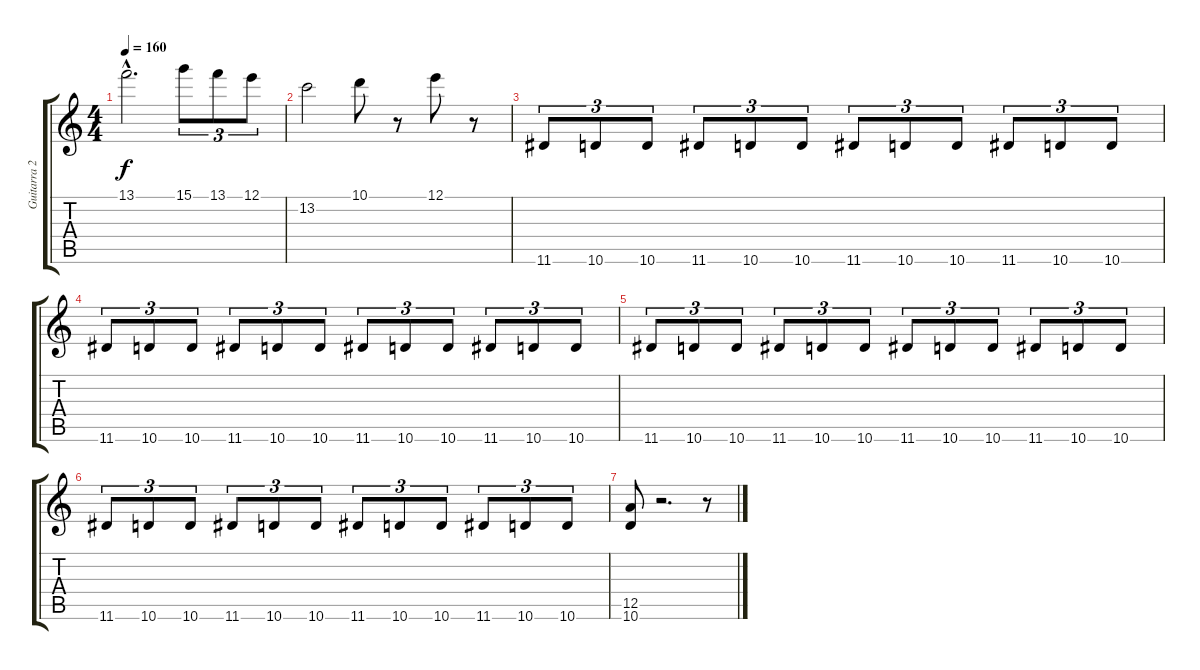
\track ("Guitarra 2" "Guitarra 2") {instrument overdrivenguitar}
\staff {score tabs}
\tuning (E4 B3 G3 D3 A2 E2) {hide}
\ts (4 4)
\tempo 160
\clef g2
\ks c
13.1{hac}.2{d dy f} 15.1.8{tu (3 2)} 13.1.8{tu (3 2)} 12.1.8{tu (3 2)} |
13.2.2 10.1.8 r.8 12.1.8 r.8 |
11.6.8{tu (3 2)} 10.6.8{tu (3 2)} 10.6.8{tu (3 2)} 11.6.8{tu (3 2)} 10.6.8{tu (3 2)} 10.6.8{tu (3 2)} 11.6.8{tu (3 2)} 10.6.8{tu (3 2)} 10.6.8{tu (3 2)} 11.6.8{tu (3 2)} 10.6.8{tu (3 2)} 10.6.8{tu (3 2)} |
11.6.8{tu (3 2)} 10.6.8{tu (3 2)} 10.6.8{tu (3 2)} 11.6.8{tu (3 2)} 10.6.8{tu (3 2)} 10.6.8{tu (3 2)} 11.6.8{tu (3 2)} 10.6.8{tu (3 2)} 10.6.8{tu (3 2)} 11.6.8{tu (3 2)} 10.6.8{tu (3 2)} 10.6.8{tu (3 2)} |
11.6.8{tu (3 2)} 10.6.8{tu (3 2)} 10.6.8{tu (3 2)} 11.6.8{tu (3 2)} 10.6.8{tu (3 2)} 10.6.8{tu (3 2)} 11.6.8{tu (3 2)} 10.6.8{tu (3 2)} 10.6.8{tu (3 2)} 11.6.8{tu (3 2)} 10.6.8{tu (3 2)} 10.6.8{tu (3 2)} |
11.6.8{tu (3 2)} 10.6.8{tu (3 2)} 10.6.8{tu (3 2)} 11.6.8{tu (3 2)} 10.6.8{tu (3 2)} 10.6.8{tu (3 2)} 11.6.8{tu (3 2)} 10.6.8{tu (3 2)} 10.6.8{tu (3 2)} 11.6.8{tu (3 2)} 10.6.8{tu (3 2)} 10.6.8{tu (3 2)} |
(12.5 10.6).8 r.2{d} r.8
